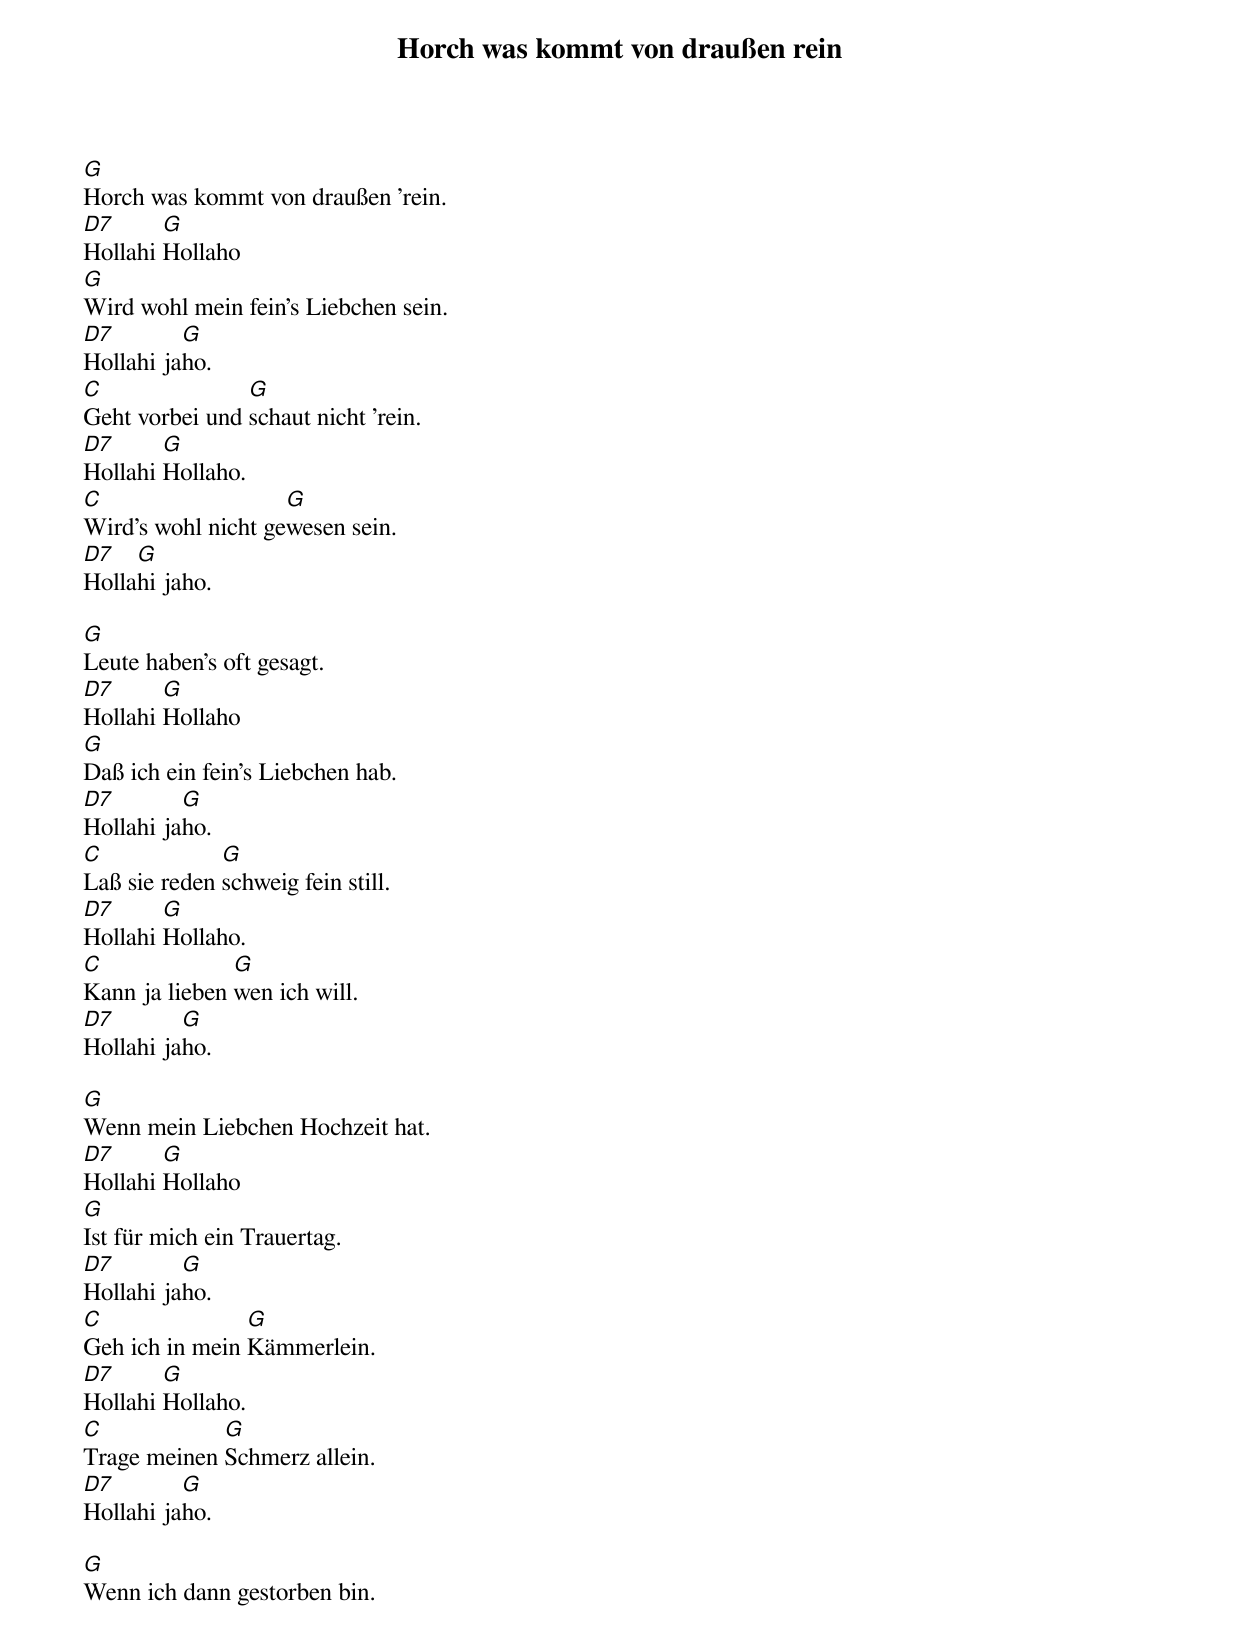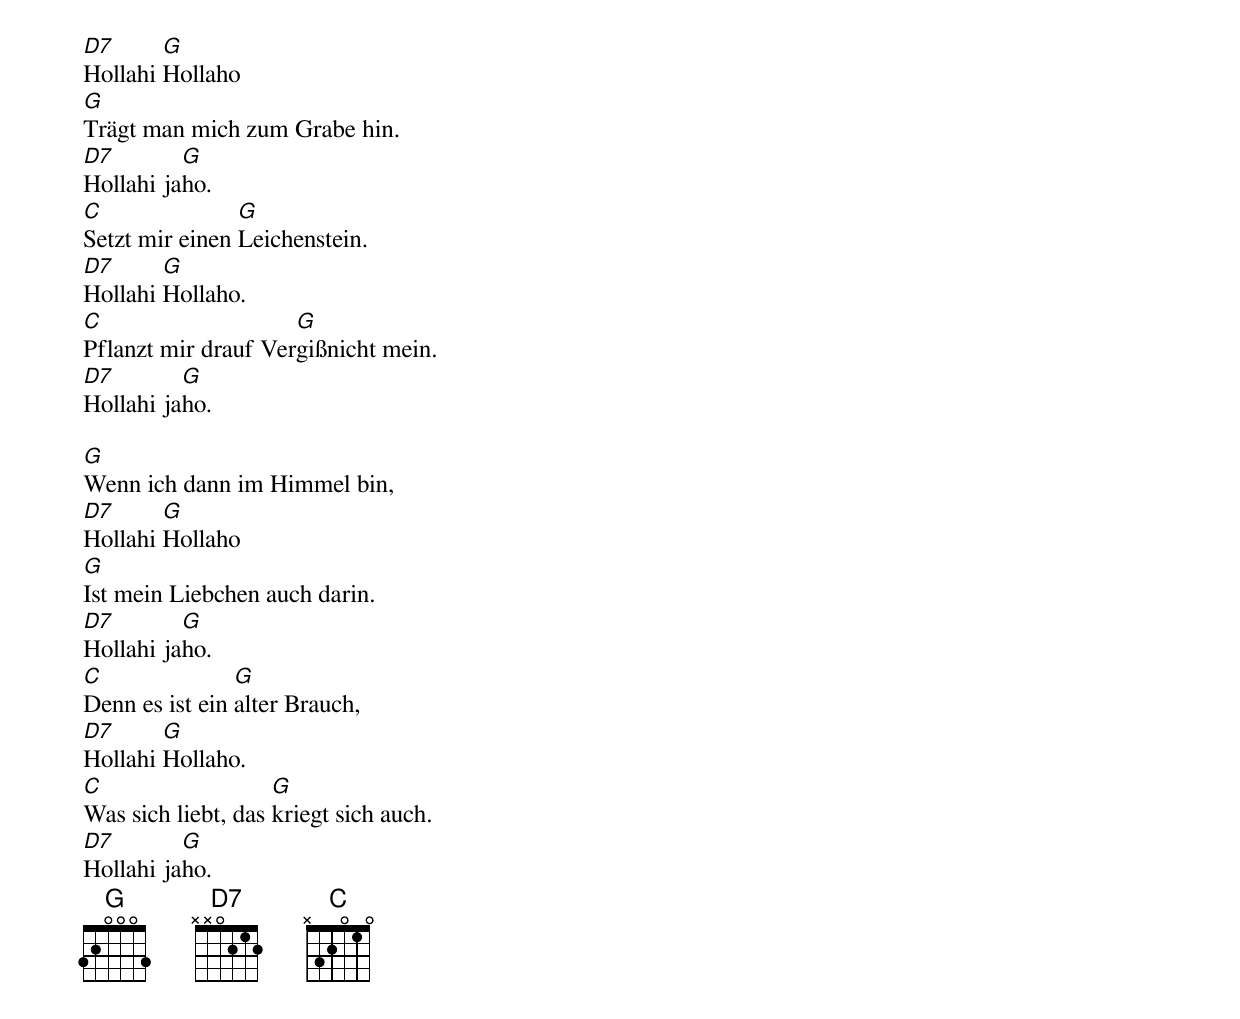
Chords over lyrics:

Horch was kommt von draußen rein

G
Horch was kommt von draußen 'rein.
D7      G
Hollahi Hollaho
G
Wird wohl mein fein's Liebchen sein.
D7        G
Hollahi jaho.
C               G
Geht vorbei und schaut nicht 'rein.
D7      G
Hollahi Hollaho.
C                   G
Wird's wohl nicht gewesen sein.
D7   G
Hollahi jaho.

G
Leute haben's oft gesagt.
D7      G
Hollahi Hollaho
G
Daß ich ein fein's Liebchen hab.
D7        G
Hollahi jaho.
C             G
Laß sie reden schweig fein still.
D7      G
Hollahi Hollaho.
C              G
Kann ja lieben wen ich will.
D7        G
Hollahi jaho.

G
Wenn mein Liebchen Hochzeit hat.
D7      G
Hollahi Hollaho
G
Ist für mich ein Trauertag.
D7        G
Hollahi jaho.
C               G
Geh ich in mein Kämmerlein.
D7      G
Hollahi Hollaho.
C            G
Trage meinen Schmerz allein.
D7        G
Hollahi jaho.

G
Wenn ich dann gestorben bin.
D7      G
Hollahi Hollaho
G
Trägt man mich zum Grabe hin.
D7        G
Hollahi jaho.
C               G
Setzt mir einen Leichenstein.
D7      G
Hollahi Hollaho.
C                    G
Pflanzt mir drauf Vergißnicht mein.
D7        G
Hollahi jaho.

G
Wenn ich dann im Himmel bin,
D7      G
Hollahi Hollaho
G
Ist mein Liebchen auch darin.
D7        G
Hollahi jaho.
C               G
Denn es ist ein alter Brauch,
D7      G
Hollahi Hollaho.
C                   G
Was sich liebt, das kriegt sich auch.
D7        G
Hollahi jaho.
